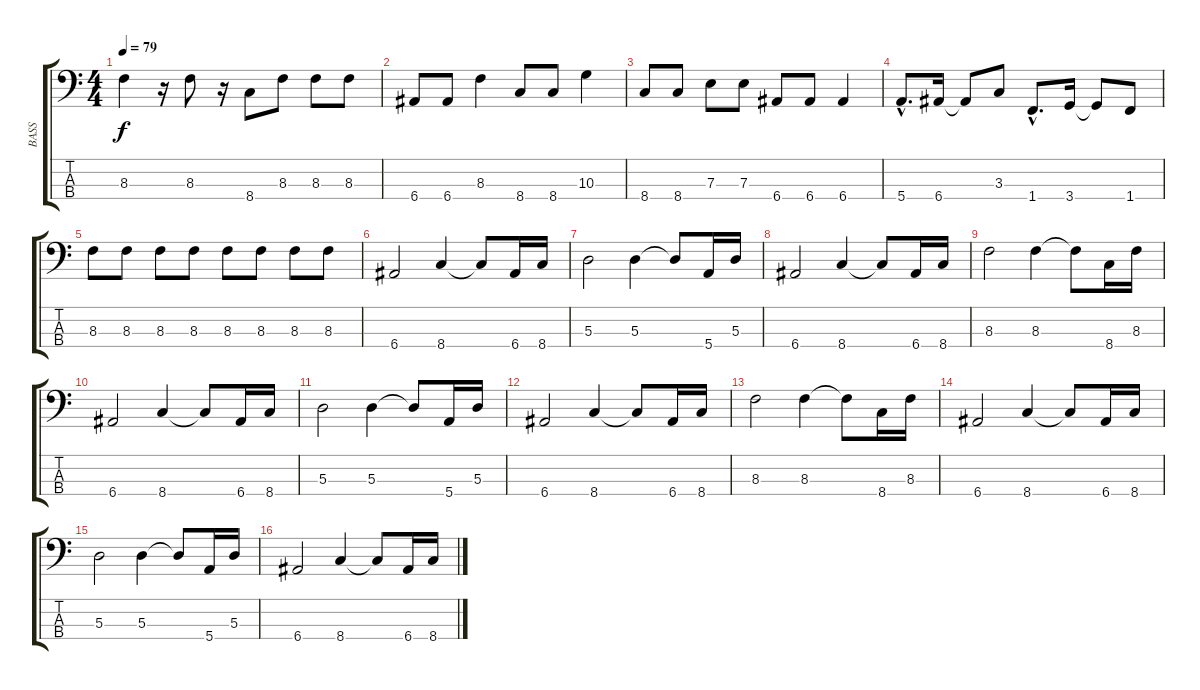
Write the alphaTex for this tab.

\track ("BASS" "BASS") {instrument electricbassfinger}
\staff {score tabs}
\tuning (G2 D2 A1 E1) {hide}
\ts (4 4)
\tempo 79
\clef f4
\ks c
8.3.4{dy f} r.16 8.3.8 r.16 8.4.8 8.3.8 8.3.8 8.3.8 |
6.4.8 6.4.8 8.3.4 8.4.8 8.4.8 10.3.4 |
8.4.8 8.4.8 7.3.8 7.3.8 6.4.8 6.4.8 6.4.4 |
5.4{hac}.8{d} 6.4.16 6.4{t}.8 3.3.8 1.4{hac}.8{d} 3.4.16 3.4{t}.8 1.4.8 |
8.3.8 8.3.8 8.3.8 8.3.8 8.3.8 8.3.8 8.3.8 8.3.8 |
6.4.2 8.4.4 8.4{t}.8 6.4.16 8.4.16 |
5.3.2 5.3.4 5.3{t}.8 5.4.16 5.3.16 |
6.4.2 8.4.4 8.4{t}.8 6.4.16 8.4.16 |
8.3.2 8.3.4 8.3{t}.8 8.4.16 8.3.16 |
6.4.2 8.4.4 8.4{t}.8 6.4.16 8.4.16 |
5.3.2 5.3.4 5.3{t}.8 5.4.16 5.3.16 |
6.4.2 8.4.4 8.4{t}.8 6.4.16 8.4.16 |
8.3.2 8.3.4 8.3{t}.8 8.4.16 8.3.16 |
6.4.2 8.4.4 8.4{t}.8 6.4.16 8.4.16 |
5.3.2 5.3.4 5.3{t}.8 5.4.16 5.3.16 |
6.4.2 8.4.4 8.4{t}.8 6.4.16 8.4.16
